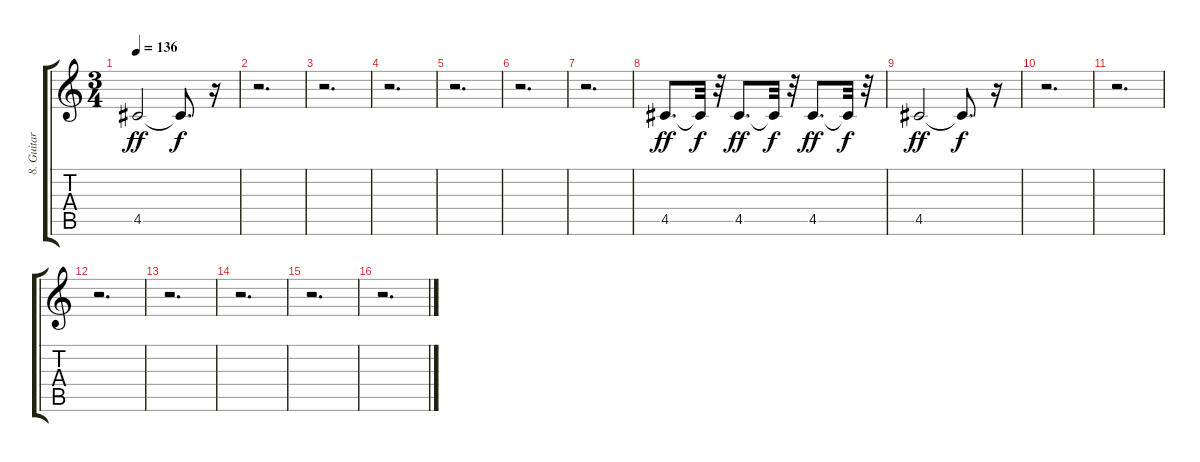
\track ("8. Guitar" "8. Guitar") {instrument acousticguitarsteel}
\staff {score tabs}
\tuning (E4 B3 G3 D3 A2 E2) {hide}
\ts (3 4)
\tempo 136
\clef g2
\ks c
4.5.2{dy ff} 4.5{t}.8{d dy f} r.16 |
r.2{d} |
r.2{d} |
r.2{d} |
r.2{d} |
r.2{d} |
r.2{d} |
4.5.8{d dy ff} 4.5{t}.32{dy f} r.32 4.5.8{d dy ff} 4.5{t}.32{dy f} r.32 4.5.8{d dy ff} 4.5{t}.32{dy f} r.32 |
4.5.2{dy ff} 4.5{t}.8{d dy f} r.16 |
r.2{d} |
r.2{d} |
r.2{d} |
r.2{d} |
r.2{d} |
r.2{d} |
r.2{d}
